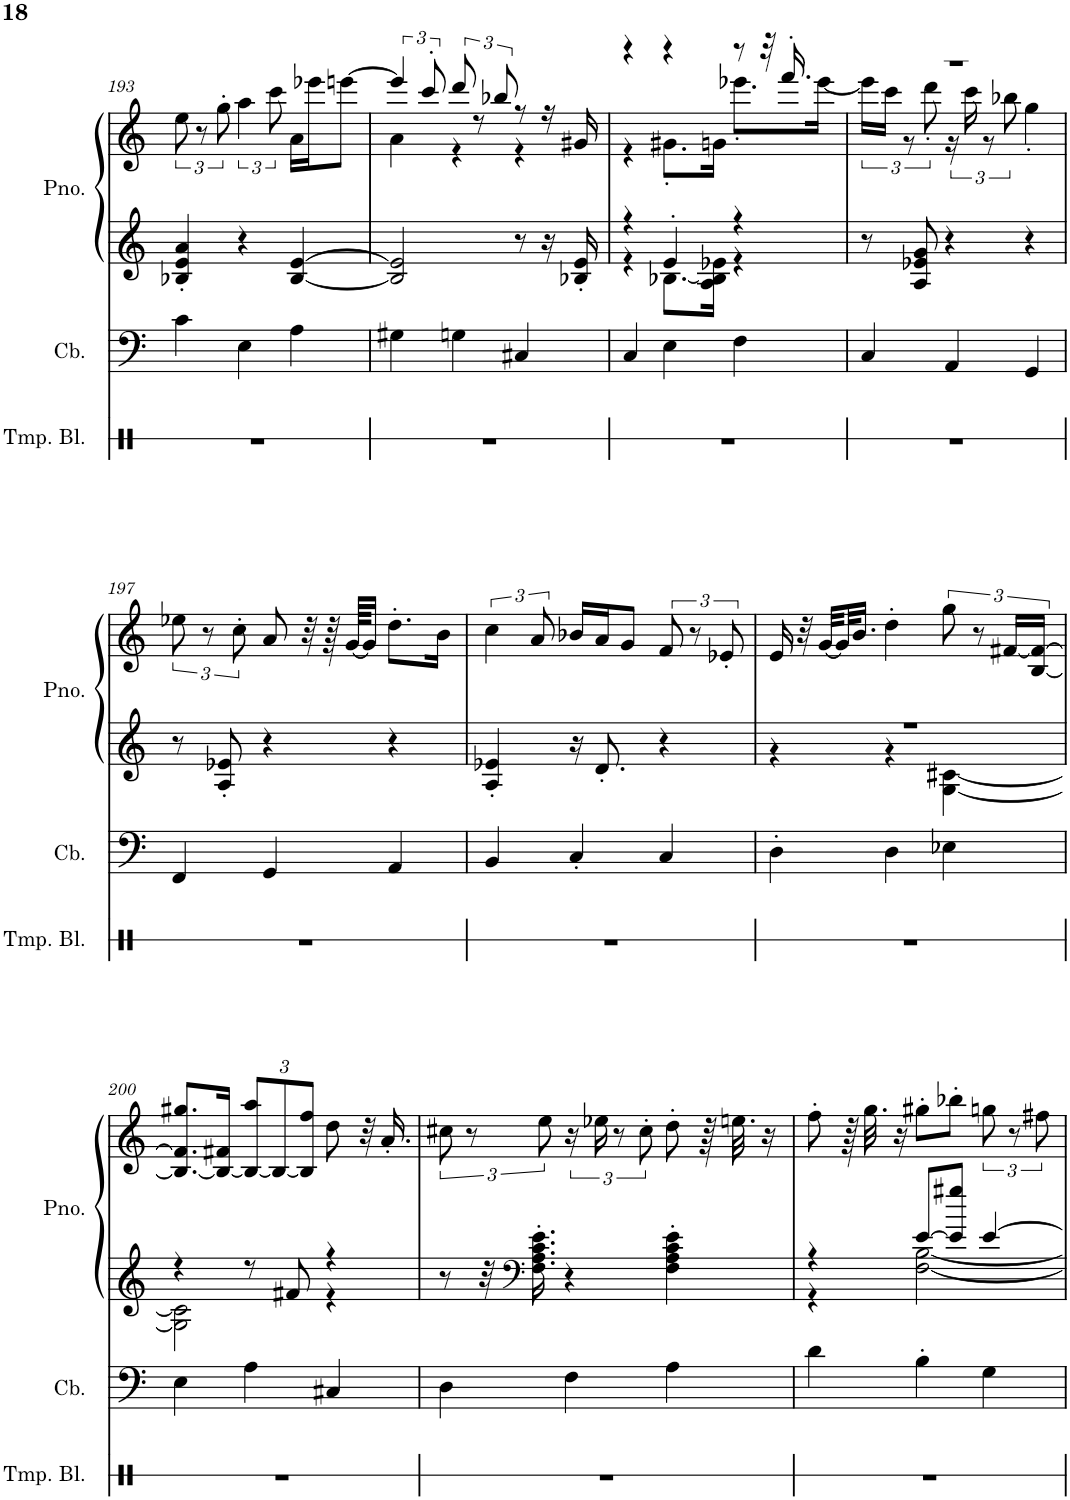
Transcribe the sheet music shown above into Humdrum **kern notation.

**kern	**kern	**kern	**kern
*part3	*part2	*part1	*part1
*staff4	*staff3	*staff2	*staff1
*I"Temple Blocks	*I"Contrabass	*I"Piano, untitled	*
*I'Tmp. Bl.	*I'Cb.	*I'Pno.	*
!!LO:PB:g=z
*clefX	*clefF4	*clefG2	*clefG2
*	*Trd7c12	*	*
*k[]	*k[]	*k[]	*k[]
*M3/4	*M3/4	*M3/4	*M3/4
=193	=193	=193	=193
2.r	4c\	4B-X/' 4e/' 4a/'	12ee\
.	.	.	12r
.	.	.	12gg'\
.	4E\	4r	6aa\
.	.	.	12ccc\
.	4A\	[4B-/ [4e/	16a\LL
.	.	.	16eee-X\J
.	.	.	[8eeen\J
=194	=194	=194	=194
*	*	*	*^
2.r	4G#X\	2B-/] 2e/]	6eee/]	4a\
.	.	.	12ccc'/	.
.	4Gn\	.	12ddd/	4r
.	.	.	12r	.
.	.	.	12bb-X/	.
.	4C#X/	8r	8r	4r
.	.	16r	16r	.
.	.	16B-X/' 16e/'	16g#X/	.
=195	=195	=195	=195	=195
*	*	*^	*	*
2.r	4C/	4r	4r	4r	4r
.	4E\	4e'/	[8.B-X\L	4r	8.g#X'\L
.	.	.	16A\ 16B-\] 16e-X\Jk	.	16gn\Jk
.	4F\	4r	4r	8r	8.eee-X'\L
.	.	.	.	32r	.
.	.	.	.	16.fff'/	.
.	.	.	.	.	[16eee-\Jk
*	*	*v	*v	*	*
=196	=196	=196	=196	=196
2.r	4C/	8r	2.r	24eee-\LL]
.	.	.	.	24ccc\JJ
.	.	.	.	12r
.	.	8A/ 8e-X/ 8g/	.	.
.	.	.	.	12ddd'\
.	4AA/	4r	.	24r
.	.	.	.	24ccc\
.	.	.	.	12r
.	.	.	.	12bb-X\
.	4GG/	4r	.	4gg'\
*	*	*	*v	*v
!!LO:LB:g=z
=197	=197	=197	=197
2.r	4FF/	8r	12ee-X\
.	.	.	12r
.	.	8A/' 8e-X/'	.
.	.	.	12cc'\
.	4GG/	4r	8a/
.	.	.	32r
.	.	.	64r
.	.	.	[64g/KKLL
.	.	.	16g/JJ]
.	4AA/	4r	8.dd'\L
.	.	.	16b\Jk
=198	=198	=198	=198
2.r	4BB/	4A/' 4e-X/'	6cc\
.	.	.	12a/
.	4C'/	16r	16b-X/LL
.	.	8.d'/	16a/J
.	.	.	8g/J
.	4C/	4r	12f/
.	.	.	12r
.	.	.	12e-X'/
=199	=199	=199	=199
*	*	*^	*
2.r	4D'\	2.r	4r	16e/
.	.	.	.	32r
.	.	.	.	[32g/LLL
.	.	.	.	32g/J]
.	.	.	.	16.b/JJ
.	4D\	.	4r	4dd'\
.	4E-X\	.	[4G\ [4c#X\	12gg\
.	.	.	.	12r
.	.	.	.	[24f#X/LL
.	.	.	.	[24B/ 24f#/_JJ
!!LO:LB:g=z
=200	=200	=200	=200	=200
2.r	4E\	4r	2G\] 2c#\]	8.B/_ 8.f#/] 8.gg#X/L
.	.	.	.	16B/_ 16f#X/Jk
*	*	*	*	*Xbrackettup
.	4A\	8r	.	12B/_ 12aa/L
.	.	.	.	12B/_
.	.	8f#X/	.	.
.	.	.	.	12B/] 12ff/J
.	4C#X/	4r	4r	8dd\
.	.	.	.	32r
.	.	.	.	16.a'/
*	*	*v	*v	*
=201	=201	=201	=201
*	*	*	*brackettup
2.r	4D\	8r	12cc#X\
.	.	.	12r
.	.	32r	.
*	*	*clefF4	*
.	.	16.F\' 16.A\' 16.c\' 16.e\'	.
.	.	.	12ee\
.	4F\	4r	24r
.	.	.	24ee-X\
.	.	.	12r
.	.	.	12cc#'\
.	4A\	4F\' 4A\' 4c\' 4e\'	8dd'\
.	.	.	64r
.	.	.	32.een\
.	.	.	16r
=202	=202	=202	=202
*	*	*^	*
2.r	4d\	4r	4r	8ff'\
.	.	.	.	64r
.	.	.	.	32.gg\
.	.	.	.	16r
.	4B'\	[8e/L	[2F\ [2B\	8gg#X'\L
.	.	8e/] 8gg#X/J	.	8bb-X'\J
.	4G\	[4e/	.	12ggn\
.	.	.	.	12r
.	.	.	.	12ff#X\
*	*	*v	*v	*
=	=	=	=
*-	*-	*-	*-
